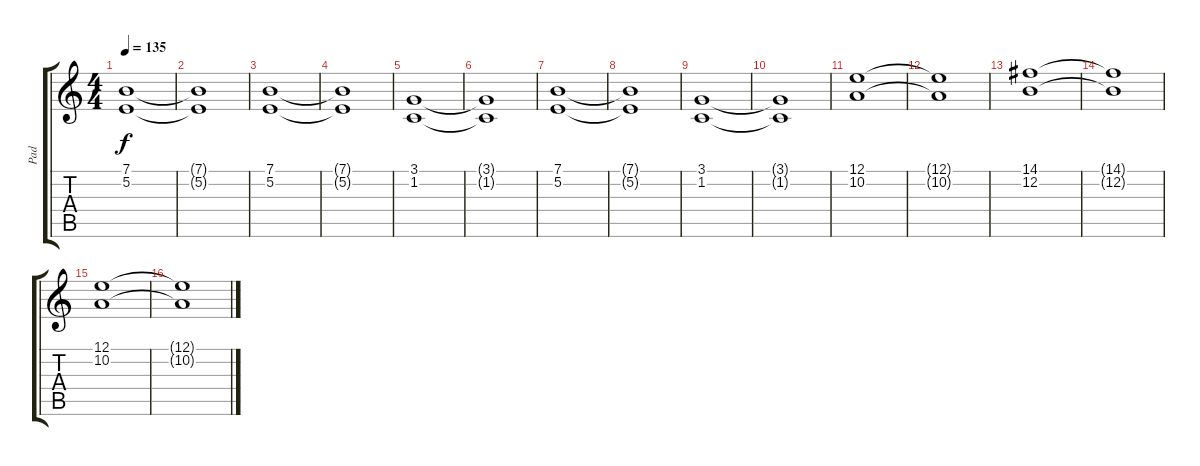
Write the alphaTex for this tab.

\track ("Pad" "Pad") {instrument fx7echoes}
\staff {score tabs}
\tuning (E4 B3 G3 D3 A2 E2) {hide}
\ts (4 4)
\tempo 135
\clef g2
\ks c
(7.1{t} 5.2{t}).1{dy f} |
(7.1{t} 5.2{t}).1 |
(7.1 5.2).1 |
(7.1{t} 5.2{t}).1 |
(3.1 1.2).1 |
(3.1{t} 1.2{t}).1 |
(7.1 5.2).1 |
(7.1{t} 5.2{t}).1 |
(3.1 1.2).1 |
(3.1{t} 1.2{t}).1 |
(12.1 10.2).1 |
(12.1{t} 10.2{t}).1 |
(14.1 12.2).1 |
(14.1{t} 12.2{t}).1 |
(12.1 10.2).1 |
(12.1{t} 10.2{t}).1
